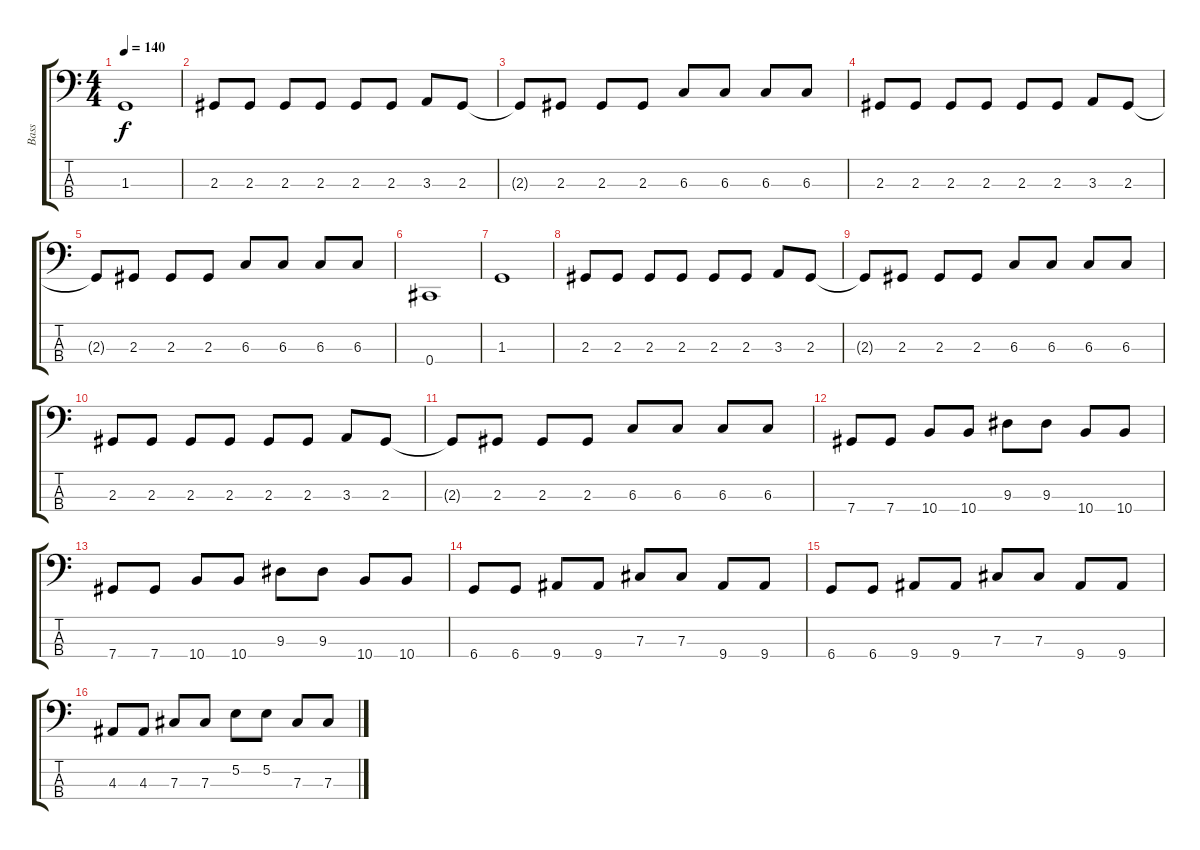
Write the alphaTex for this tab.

\track ("Bass" "Bass") {instrument electricbasspick}
\staff {score tabs}
\tuning (E2 B1 Gb1 Db1) {hide}
\ts (4 4)
\tempo 140
\clef f4
\ks c
1.3.1{dy f} |
2.3.8 2.3.8 2.3.8 2.3.8 2.3.8 2.3.8 3.3.8 2.3.8 |
2.3{t}.8 2.3.8 2.3.8 2.3.8 6.3.8 6.3.8 6.3.8 6.3.8 |
2.3.8 2.3.8 2.3.8 2.3.8 2.3.8 2.3.8 3.3.8 2.3.8 |
2.3{t}.8 2.3.8 2.3.8 2.3.8 6.3.8 6.3.8 6.3.8 6.3.8 |
0.4.1 |
1.3.1 |
2.3.8 2.3.8 2.3.8 2.3.8 2.3.8 2.3.8 3.3.8 2.3.8 |
2.3{t}.8 2.3.8 2.3.8 2.3.8 6.3.8 6.3.8 6.3.8 6.3.8 |
2.3.8 2.3.8 2.3.8 2.3.8 2.3.8 2.3.8 3.3.8 2.3.8 |
2.3{t}.8 2.3.8 2.3.8 2.3.8 6.3.8 6.3.8 6.3.8 6.3.8 |
7.4.8 7.4.8 10.4.8 10.4.8 9.3.8 9.3.8 10.4.8 10.4.8 |
7.4.8 7.4.8 10.4.8 10.4.8 9.3.8 9.3.8 10.4.8 10.4.8 |
6.4.8 6.4.8 9.4.8 9.4.8 7.3.8 7.3.8 9.4.8 9.4.8 |
6.4.8 6.4.8 9.4.8 9.4.8 7.3.8 7.3.8 9.4.8 9.4.8 |
4.3.8 4.3.8 7.3.8 7.3.8 5.2.8 5.2.8 7.3.8 7.3.8
